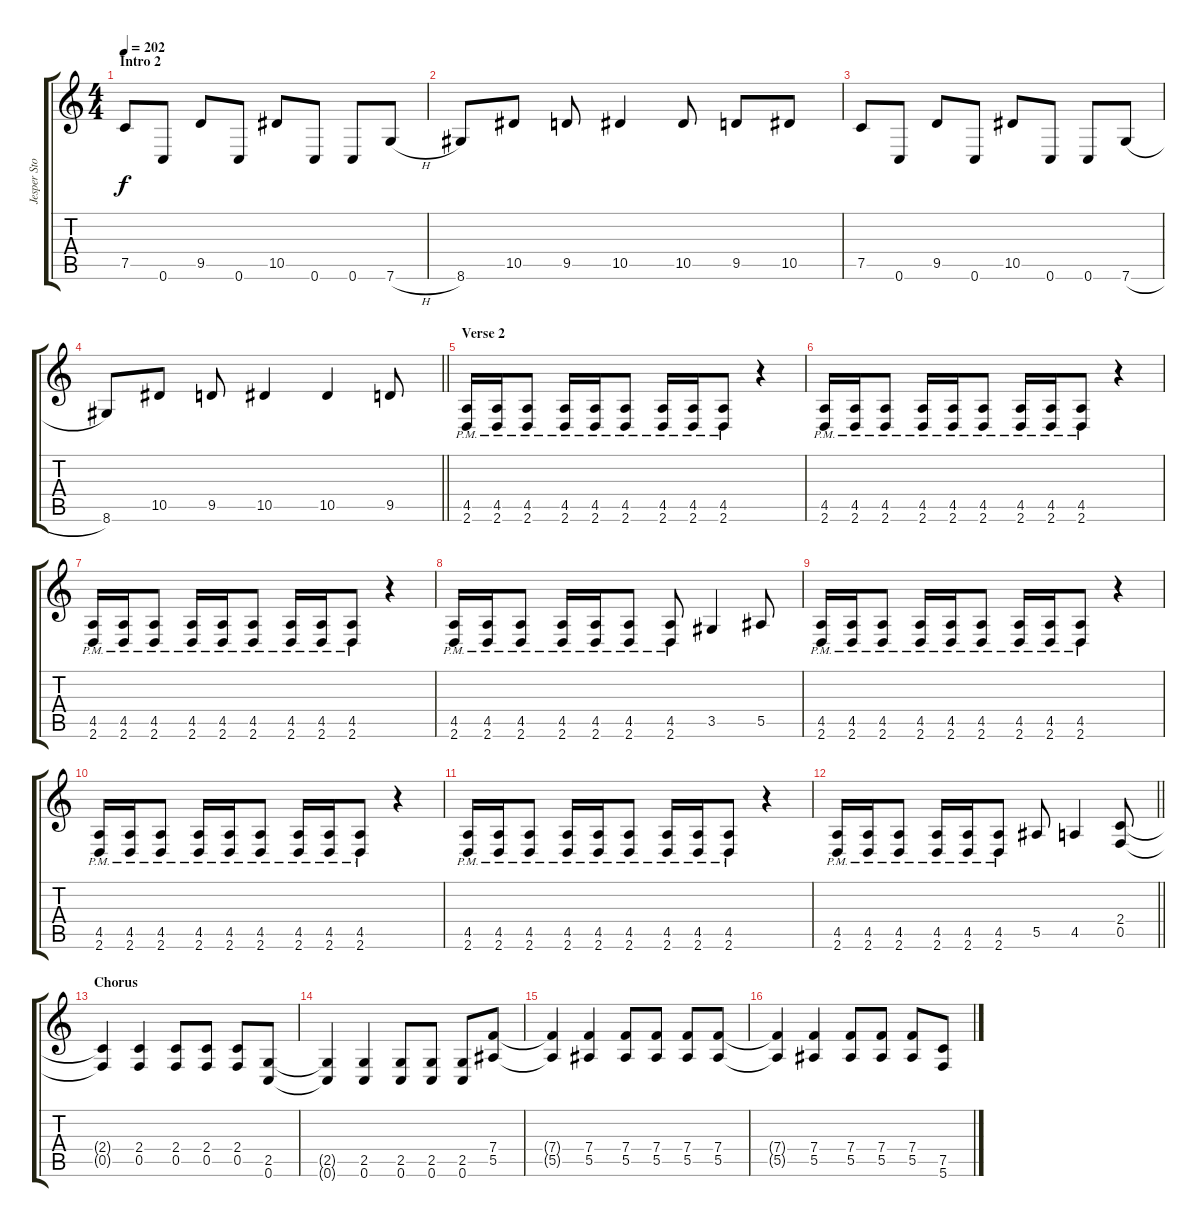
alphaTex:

\track ("Jesper Stormbläd" "Jesper Sto") {instrument distortionguitar}
\staff {score tabs}
\tuning (C4 G3 Eb3 Bb2 F2 C2) {hide}
\ts (4 4)
\section ("" "Intro 2")
\tempo 202
\clef g2
\ks c
7.5.8{dy f} 0.6.8 9.5.8 0.6.8 10.5.8 0.6.8 0.6.8 7.6{h}.8 |
8.6.8 10.5.8 9.5.8 10.5.4 10.5.8 9.5.8 10.5.8 |
7.5.8 0.6.8 9.5.8 0.6.8 10.5.8 0.6.8 0.6.8 7.6{h}.8 |
\barLineRight lightlight
8.6.8 10.5.8 9.5.8 10.5.4 10.5.4 9.5.8 |
\section ("" "Verse 2")
(4.5{pm} 2.6{pm}).16 (4.5{pm} 2.6{pm}).16 (4.5{pm} 2.6{pm}).8 (4.5{pm} 2.6{pm}).16 (4.5{pm} 2.6{pm}).16 (4.5{pm} 2.6{pm}).8 (4.5{pm} 2.6{pm}).16 (4.5{pm} 2.6{pm}).16 (4.5{pm} 2.6{pm}).8 r.4 |
(4.5{pm} 2.6{pm}).16 (4.5{pm} 2.6{pm}).16 (4.5{pm} 2.6{pm}).8 (4.5{pm} 2.6{pm}).16 (4.5{pm} 2.6{pm}).16 (4.5{pm} 2.6{pm}).8 (4.5{pm} 2.6{pm}).16 (4.5{pm} 2.6{pm}).16 (4.5{pm} 2.6{pm}).8 r.4 |
(4.5{pm} 2.6{pm}).16 (4.5{pm} 2.6{pm}).16 (4.5{pm} 2.6{pm}).8 (4.5{pm} 2.6{pm}).16 (4.5{pm} 2.6{pm}).16 (4.5{pm} 2.6{pm}).8 (4.5{pm} 2.6{pm}).16 (4.5{pm} 2.6{pm}).16 (4.5{pm} 2.6{pm}).8 r.4 |
(4.5{pm} 2.6{pm}).16 (4.5{pm} 2.6{pm}).16 (4.5{pm} 2.6{pm}).8 (4.5{pm} 2.6{pm}).16 (4.5{pm} 2.6{pm}).16 (4.5{pm} 2.6{pm}).8 (4.5{pm} 2.6{pm}).8 3.5.4 5.5.8 |
(4.5{pm} 2.6{pm}).16 (4.5{pm} 2.6{pm}).16 (4.5{pm} 2.6{pm}).8 (4.5{pm} 2.6{pm}).16 (4.5{pm} 2.6{pm}).16 (4.5{pm} 2.6{pm}).8 (4.5{pm} 2.6{pm}).16 (4.5{pm} 2.6{pm}).16 (4.5{pm} 2.6{pm}).8 r.4 |
(4.5{pm} 2.6{pm}).16 (4.5{pm} 2.6{pm}).16 (4.5{pm} 2.6{pm}).8 (4.5{pm} 2.6{pm}).16 (4.5{pm} 2.6{pm}).16 (4.5{pm} 2.6{pm}).8 (4.5{pm} 2.6{pm}).16 (4.5{pm} 2.6{pm}).16 (4.5{pm} 2.6{pm}).8 r.4 |
(4.5{pm} 2.6{pm}).16 (4.5{pm} 2.6{pm}).16 (4.5{pm} 2.6{pm}).8 (4.5{pm} 2.6{pm}).16 (4.5{pm} 2.6{pm}).16 (4.5{pm} 2.6{pm}).8 (4.5{pm} 2.6{pm}).16 (4.5{pm} 2.6{pm}).16 (4.5{pm} 2.6{pm}).8 r.4 |
\barLineRight lightlight
(4.5{pm} 2.6{pm}).16 (4.5{pm} 2.6{pm}).16 (4.5{pm} 2.6{pm}).8 (4.5{pm} 2.6{pm}).16 (4.5{pm} 2.6{pm}).16 (4.5{pm} 2.6{pm}).8 5.5.8 4.5.4 (2.4 0.5).8 |
\section ("" "Chorus")
(2.4{t} 0.5{t}).4 (2.4 0.5).4 (2.4 0.5).8 (2.4 0.5).8 (2.4 0.5).8 (2.5 0.6).8 |
(2.5{t} 0.6{t}).4 (2.5 0.6).4 (2.5 0.6).8 (2.5 0.6).8 (2.5 0.6).8 (7.4 5.5).8 |
(7.4{t} 5.5{t}).4 (7.4 5.5).4 (7.4 5.5).8 (7.4 5.5).8 (7.4 5.5).8 (7.4 5.5).8 |
(7.4{t} 5.5{t}).4 (7.4 5.5).4 (7.4 5.5).8 (7.4 5.5).8 (7.4 5.5).8 (7.5 5.6).8
